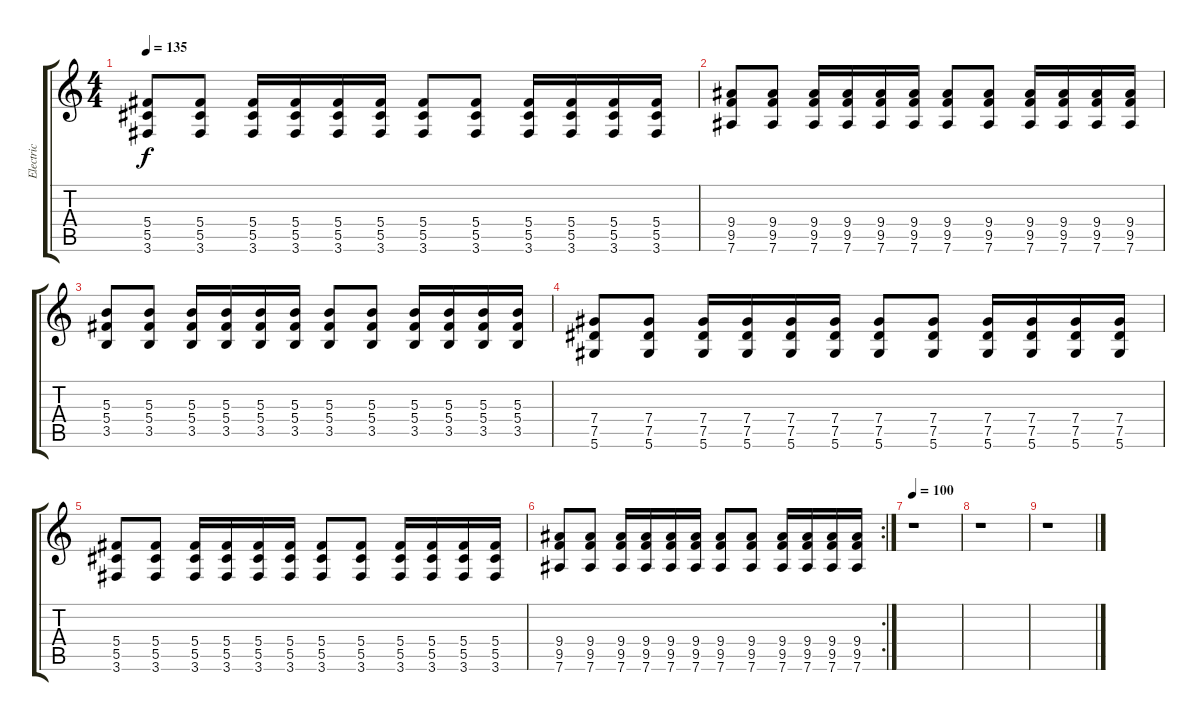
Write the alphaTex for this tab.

\track ("Electric" "Electric") {instrument distortionguitar}
\staff {score tabs}
\tuning (Eb4 Bb3 Gb3 Db3 Ab2 Eb2) {hide}
\ts (4 4)
\tempo 135
\clef g2
\ks c
(5.4 5.5 3.6).8{dy f} (5.4 5.5 3.6).8 (5.4 5.5 3.6).16 (5.4 5.5 3.6).16 (5.4 5.5 3.6).16 (5.4 5.5 3.6).16 (5.4 5.5 3.6).8 (5.4 5.5 3.6).8 (5.4 5.5 3.6).16 (5.4 5.5 3.6).16 (5.4 5.5 3.6).16 (5.4 5.5 3.6).16 |
(9.4 9.5 7.6).8 (9.4 9.5 7.6).8 (9.4 9.5 7.6).16 (9.4 9.5 7.6).16 (9.4 9.5 7.6).16 (9.4 9.5 7.6).16 (9.4 9.5 7.6).8 (9.4 9.5 7.6).8 (9.4 9.5 7.6).16 (9.4 9.5 7.6).16 (9.4 9.5 7.6).16 (9.4 9.5 7.6).16 |
(5.3 5.4 3.5).8 (5.3 5.4 3.5).8 (5.3 5.4 3.5).16 (5.3 5.4 3.5).16 (5.3 5.4 3.5).16 (5.3 5.4 3.5).16 (5.3 5.4 3.5).8 (5.3 5.4 3.5).8 (5.3 5.4 3.5).16 (5.3 5.4 3.5).16 (5.3 5.4 3.5).16 (5.3 5.4 3.5).16 |
(7.4 7.5 5.6).8 (7.4 7.5 5.6).8 (7.4 7.5 5.6).16 (7.4 7.5 5.6).16 (7.4 7.5 5.6).16 (7.4 7.5 5.6).16 (7.4 7.5 5.6).8 (7.4 7.5 5.6).8 (7.4 7.5 5.6).16 (7.4 7.5 5.6).16 (7.4 7.5 5.6).16 (7.4 7.5 5.6).16 |
(5.4 5.5 3.6).8 (5.4 5.5 3.6).8 (5.4 5.5 3.6).16 (5.4 5.5 3.6).16 (5.4 5.5 3.6).16 (5.4 5.5 3.6).16 (5.4 5.5 3.6).8 (5.4 5.5 3.6).8 (5.4 5.5 3.6).16 (5.4 5.5 3.6).16 (5.4 5.5 3.6).16 (5.4 5.5 3.6).16 |
\rc 2
(9.4 9.5 7.6).8 (9.4 9.5 7.6).8 (9.4 9.5 7.6).16 (9.4 9.5 7.6).16 (9.4 9.5 7.6).16 (9.4 9.5 7.6).16 (9.4 9.5 7.6).8 (9.4 9.5 7.6).8 (9.4 9.5 7.6).16 (9.4 9.5 7.6).16 (9.4 9.5 7.6).16 (9.4 9.5 7.6).16 |
\tempo 100
r.1 |
r.1 |
r.1
